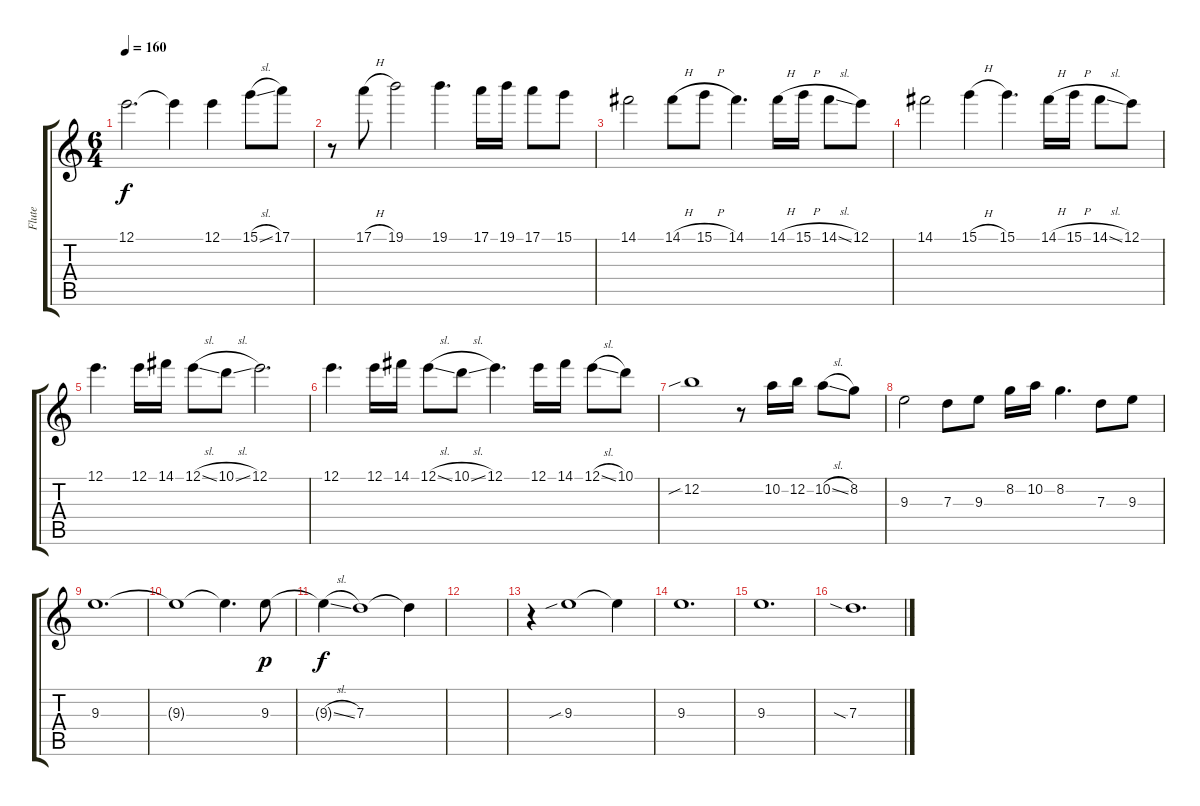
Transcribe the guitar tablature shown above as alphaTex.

\track ("Flute" "Flute") {instrument electricguitarclean}
\staff {score tabs}
\tuning (E4 B3 G3 D3 A2 E2) {hide}
\ts (6 4)
\tempo 160
\clef g2
\ks c
12.1.2{d dy f} 12.1{t}.4 12.1.4 15.1{sl}.8 17.1.8 |
r.8 17.1{h}.8 19.1.2 19.1.4{d} 17.1.16 19.1.16 17.1.8 15.1.8 |
14.1.2 14.1{h}.8 15.1{h}.8 14.1.4{d} 14.1{h}.16 15.1{h}.16 14.1{sl}.8 12.1.8 |
14.1.2 15.1{h}.4 15.1.4{d} 14.1{h}.16 15.1{h}.16 14.1{sl}.8 12.1.8 |
12.1.4{d} 12.1.16 14.1.16 12.1{sl}.8 10.1{sl}.8 12.1.2{d} |
12.1.4{d} 12.1.16 14.1.16 12.1{sl}.8 10.1{sl}.8 12.1.4{d} 12.1.16 14.1.16 12.1{sl}.8 10.1.8 |
12.2{sib}.1 r.8 10.2.16 12.2.16 10.2{sl}.8 8.2.8 |
9.3.2 7.3.8 9.3.8 8.2.16 10.2.16 8.2.4{d} 7.3.8 9.3.8 |
9.3.1{d} |
9.3{t}.1 9.3{t}.4{d} 9.3.8{dy p} |
9.3{sl t}.4{dy f} 7.3.1 7.3{t}.4 |
|
r.4 9.3{sib}.1 9.3{t}.4 |
9.3.1{d} |
9.3.1{d} |
7.3{sia}.1{d}
